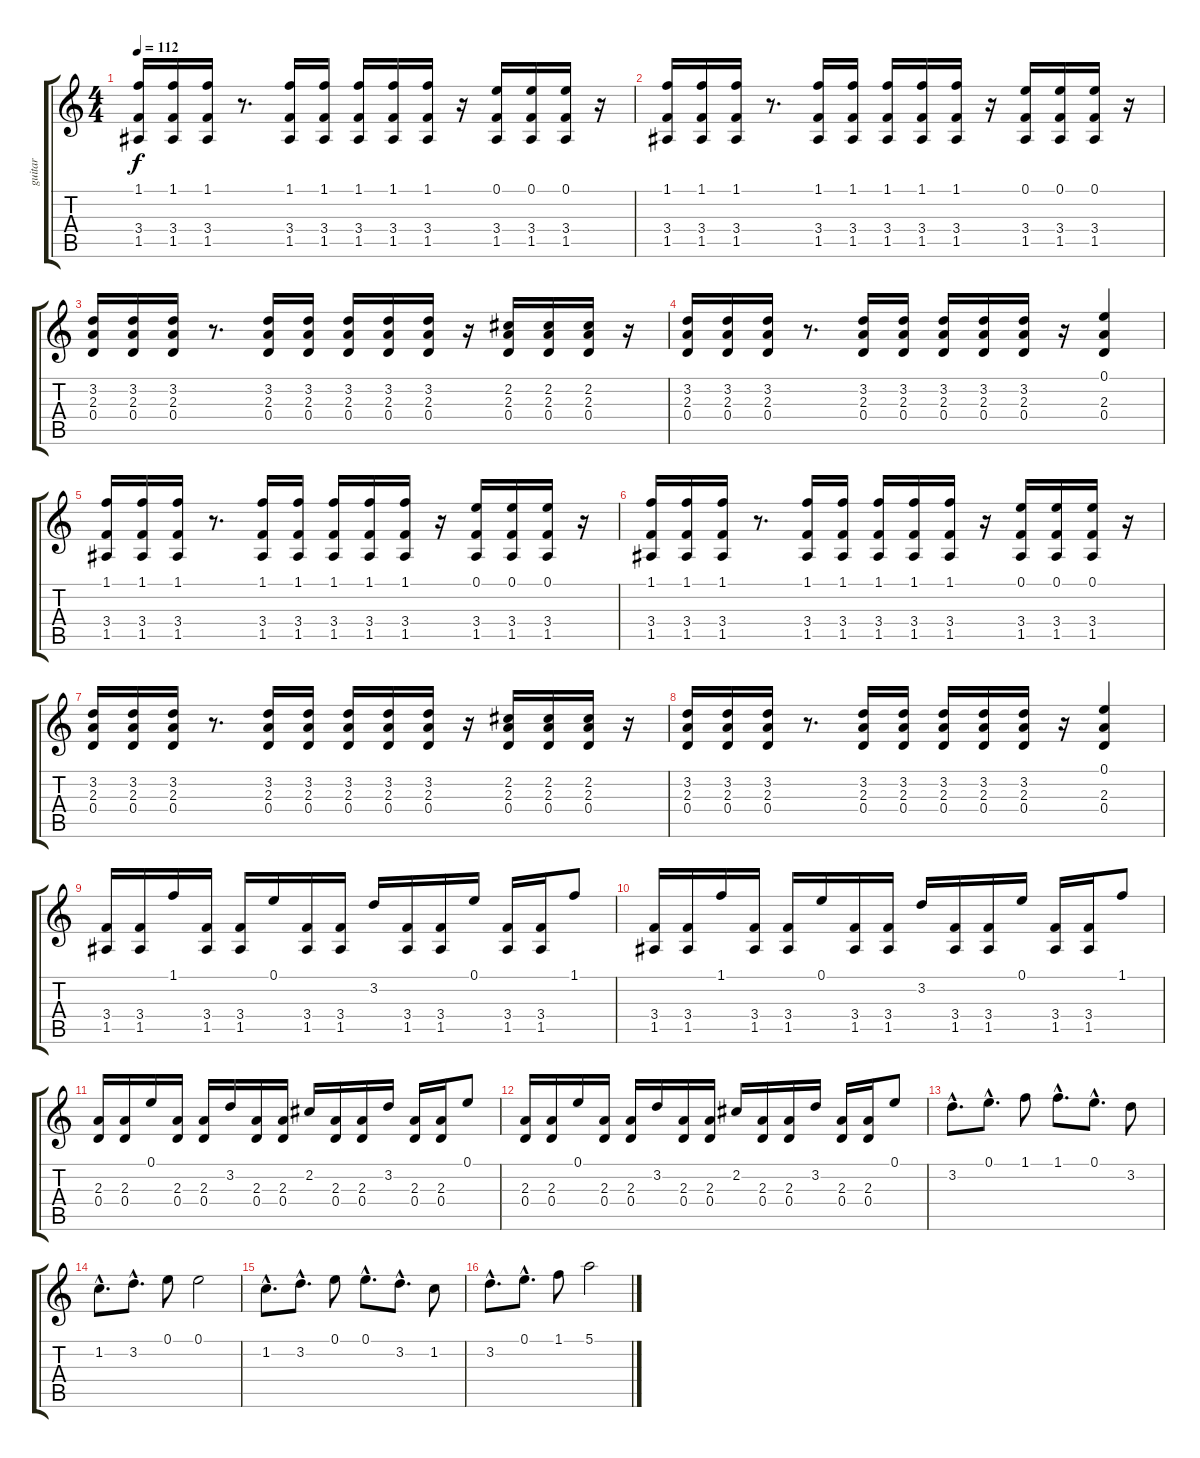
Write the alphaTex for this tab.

\track ("guitar" "guitar") {instrument distortionguitar}
\staff {score tabs}
\tuning (E4 B3 G3 D3 A2 E2) {hide}
\ts (4 4)
\tempo 112
\clef g2
\ks c
(1.1 3.4 1.5).16{dy f} (1.1 3.4 1.5).16 (1.1 3.4 1.5).16 r.8{d} (1.1 3.4 1.5).16 (1.1 3.4 1.5).16 (1.1 3.4 1.5).16 (1.1 3.4 1.5).16 (1.1 3.4 1.5).16 r.16 (0.1 3.4 1.5).16 (0.1 3.4 1.5).16 (0.1 3.4 1.5).16 r.16 |
(1.1 3.4 1.5).16 (1.1 3.4 1.5).16 (1.1 3.4 1.5).16 r.8{d} (1.1 3.4 1.5).16 (1.1 3.4 1.5).16 (1.1 3.4 1.5).16 (1.1 3.4 1.5).16 (1.1 3.4 1.5).16 r.16 (0.1 3.4 1.5).16 (0.1 3.4 1.5).16 (0.1 3.4 1.5).16 r.16 |
(3.2 2.3 0.4).16 (3.2 2.3 0.4).16 (3.2 2.3 0.4).16 r.8{d} (3.2 2.3 0.4).16 (3.2 2.3 0.4).16 (3.2 2.3 0.4).16 (3.2 2.3 0.4).16 (3.2 2.3 0.4).16 r.16 (2.2 2.3 0.4).16 (2.2 2.3 0.4).16 (2.2 2.3 0.4).16 r.16 |
(3.2 2.3 0.4).16 (3.2 2.3 0.4).16 (3.2 2.3 0.4).16 r.8{d} (3.2 2.3 0.4).16 (3.2 2.3 0.4).16 (3.2 2.3 0.4).16 (3.2 2.3 0.4).16 (3.2 2.3 0.4).16 r.16 (0.1 2.3 0.4).4 |
(1.1 3.4 1.5).16 (1.1 3.4 1.5).16 (1.1 3.4 1.5).16 r.8{d} (1.1 3.4 1.5).16 (1.1 3.4 1.5).16 (1.1 3.4 1.5).16 (1.1 3.4 1.5).16 (1.1 3.4 1.5).16 r.16 (0.1 3.4 1.5).16 (0.1 3.4 1.5).16 (0.1 3.4 1.5).16 r.16 |
(1.1 3.4 1.5).16 (1.1 3.4 1.5).16 (1.1 3.4 1.5).16 r.8{d} (1.1 3.4 1.5).16 (1.1 3.4 1.5).16 (1.1 3.4 1.5).16 (1.1 3.4 1.5).16 (1.1 3.4 1.5).16 r.16 (0.1 3.4 1.5).16 (0.1 3.4 1.5).16 (0.1 3.4 1.5).16 r.16 |
(3.2 2.3 0.4).16 (3.2 2.3 0.4).16 (3.2 2.3 0.4).16 r.8{d} (3.2 2.3 0.4).16 (3.2 2.3 0.4).16 (3.2 2.3 0.4).16 (3.2 2.3 0.4).16 (3.2 2.3 0.4).16 r.16 (2.2 2.3 0.4).16 (2.2 2.3 0.4).16 (2.2 2.3 0.4).16 r.16 |
(3.2 2.3 0.4).16 (3.2 2.3 0.4).16 (3.2 2.3 0.4).16 r.8{d} (3.2 2.3 0.4).16 (3.2 2.3 0.4).16 (3.2 2.3 0.4).16 (3.2 2.3 0.4).16 (3.2 2.3 0.4).16 r.16 (0.1 2.3 0.4).4 |
(3.4 1.5).16 (3.4 1.5).16 1.1.16 (3.4 1.5).16 (3.4 1.5).16 0.1.16 (3.4 1.5).16 (3.4 1.5).16 3.2.16 (3.4 1.5).16 (3.4 1.5).16 0.1.16 (3.4 1.5).16 (3.4 1.5).16 1.1.8 |
(3.4 1.5).16 (3.4 1.5).16 1.1.16 (3.4 1.5).16 (3.4 1.5).16 0.1.16 (3.4 1.5).16 (3.4 1.5).16 3.2.16 (3.4 1.5).16 (3.4 1.5).16 0.1.16 (3.4 1.5).16 (3.4 1.5).16 1.1.8 |
(2.3 0.4).16 (2.3 0.4).16 0.1.16 (2.3 0.4).16 (2.3 0.4).16 3.2.16 (2.3 0.4).16 (2.3 0.4).16 2.2.16 (2.3 0.4).16 (2.3 0.4).16 3.2.16 (2.3 0.4).16 (2.3 0.4).16 0.1.8 |
(2.3 0.4).16 (2.3 0.4).16 0.1.16 (2.3 0.4).16 (2.3 0.4).16 3.2.16 (2.3 0.4).16 (2.3 0.4).16 2.2.16 (2.3 0.4).16 (2.3 0.4).16 3.2.16 (2.3 0.4).16 (2.3 0.4).16 0.1.8 |
3.2{hac}.8{d} 0.1{hac}.8{d} 1.1.8 1.1{hac}.8{d} 0.1{hac}.8{d} 3.2.8 |
1.2{hac}.8{d} 3.2{hac}.8{d} 0.1.8 0.1.2 |
1.2{hac}.8{d} 3.2{hac}.8{d} 0.1.8 0.1{hac}.8{d} 3.2{hac}.8{d} 1.2.8 |
3.2{hac}.8{d} 0.1{hac}.8{d} 1.1.8 5.1.2
